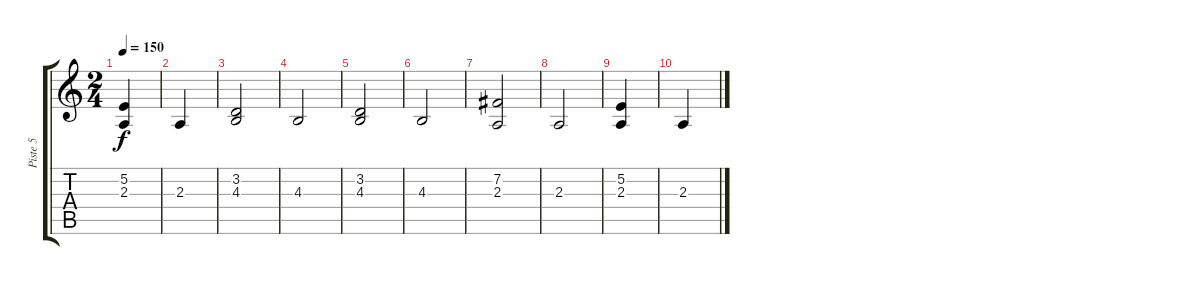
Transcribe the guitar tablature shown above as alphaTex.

\track ("Piste 5" "Piste 5") {instrument accordion}
\staff {score tabs}
\tuning (E4 B3 G3 D3 A2 E2) {hide}
\ts (2 4)
\tempo 150
\clef g2
\ks c
(5.2 2.3).4{dy f} |
2.3.4 |
(3.2 4.3).2 |
4.3.2 |
(3.2 4.3).2 |
4.3.2 |
(7.2 2.3).2 |
2.3.2 |
(5.2 2.3).4 |
2.3.4
